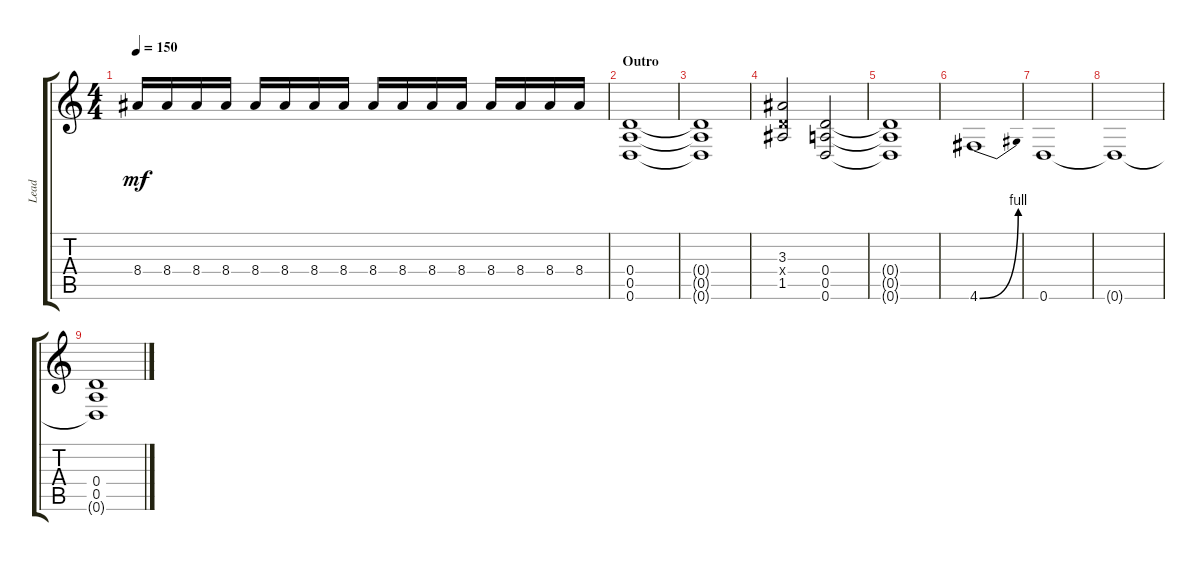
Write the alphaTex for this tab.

\track ("Lead" "Lead") {instrument distortionguitar}
\staff {score tabs}
\tuning (E4 B3 G3 D3 A2 D2) {hide}
\ts (4 4)
\tempo 150
\clef g2
\ks c
8.4.16{dy mf} 8.4.16 8.4.16 8.4.16 8.4.16 8.4.16 8.4.16 8.4.16 8.4.16 8.4.16 8.4.16 8.4.16 8.4.16 8.4.16 8.4.16 8.4.16 |
\section ("" "Outro")
(0.4 0.5 0.6).1 |
(0.4{t} 0.5{t} 0.6{t}).1 |
(3.3 0.4{x} 1.5).2 (0.4 0.5 0.6).2 |
(0.4{t} 0.5{t} 0.6{t}).1 |
4.6{be (bend 0 0 60 4)}.1 |
0.6.1 |
0.6{t}.1 |
(0.4 0.5 0.6{t}).1
